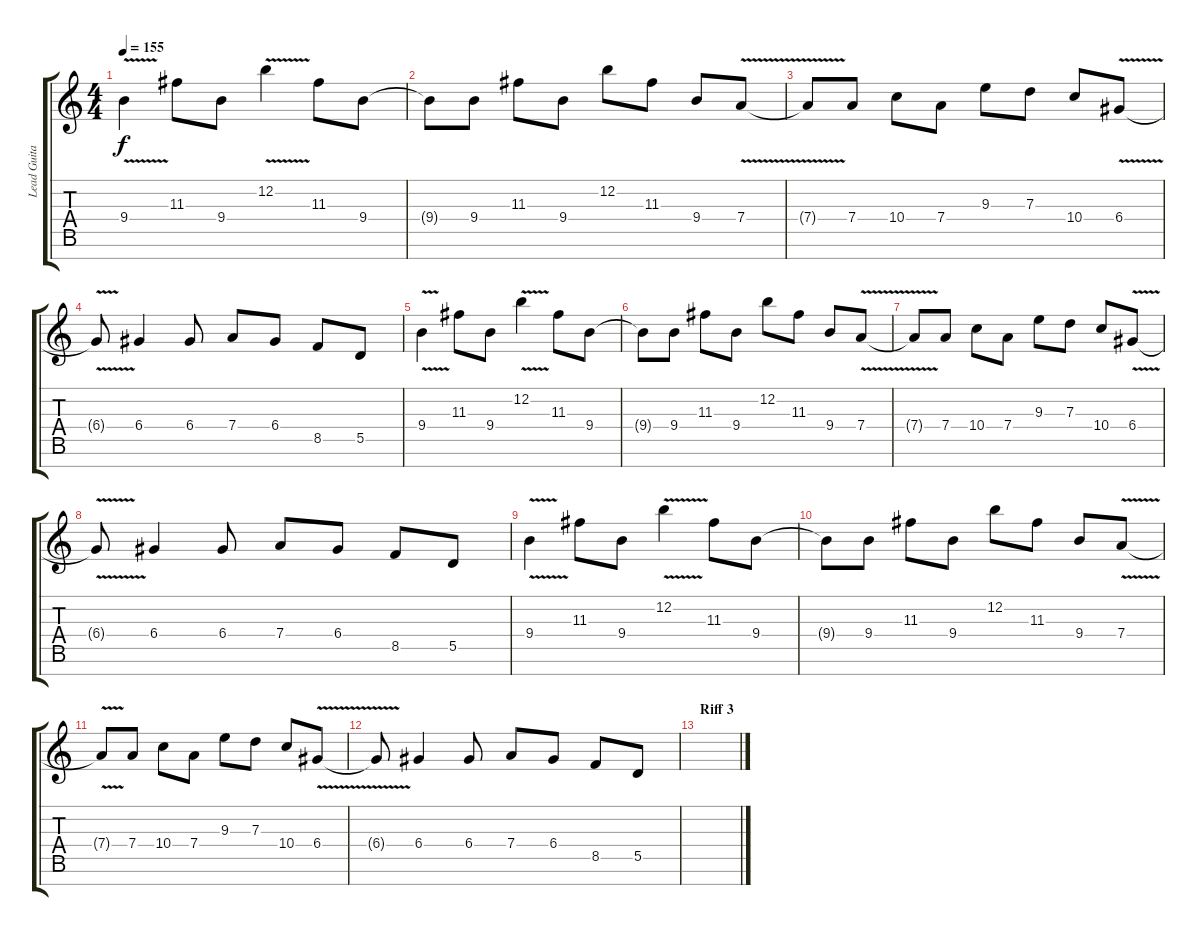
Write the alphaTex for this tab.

\track ("Lead Guitar" "Lead Guita") {instrument distortionguitar}
\staff {score tabs}
\tuning (E4 B3 G3 D3 A2 E2 B1) {hide}
\ts (4 4)
\tempo 155
\clef g2
\ks c
9.4{v}.4{dy f} 11.3.8 9.4.8 12.2{v}.4 11.3.8 9.4.8 |
9.4{t}.8 9.4.8 11.3.8 9.4.8 12.2.8 11.3.8 9.4.8 7.4{v}.8 |
7.4{t}.8 7.4.8 10.4.8 7.4.8 9.3.8 7.3.8 10.4.8 6.4{v}.8 |
6.4{t}.8 6.4.4 6.4.8 7.4.8 6.4.8 8.5.8 5.5.8 |
9.4{v}.4 11.3.8 9.4.8 12.2{v}.4 11.3.8 9.4.8 |
9.4{t}.8 9.4.8 11.3.8 9.4.8 12.2.8 11.3.8 9.4.8 7.4{v}.8 |
7.4{t}.8 7.4.8 10.4.8 7.4.8 9.3.8 7.3.8 10.4.8 6.4{v}.8 |
6.4{t}.8 6.4.4 6.4.8 7.4.8 6.4.8 8.5.8 5.5.8 |
9.4{v}.4 11.3.8 9.4.8 12.2{v}.4 11.3.8 9.4.8 |
9.4{t}.8 9.4.8 11.3.8 9.4.8 12.2.8 11.3.8 9.4.8 7.4{v}.8 |
7.4{t}.8 7.4.8 10.4.8 7.4.8 9.3.8 7.3.8 10.4.8 6.4{v}.8 |
6.4{t}.8 6.4.4 6.4.8 7.4.8 6.4.8 8.5.8 5.5.8 |
\section ("" "Riff 3")
